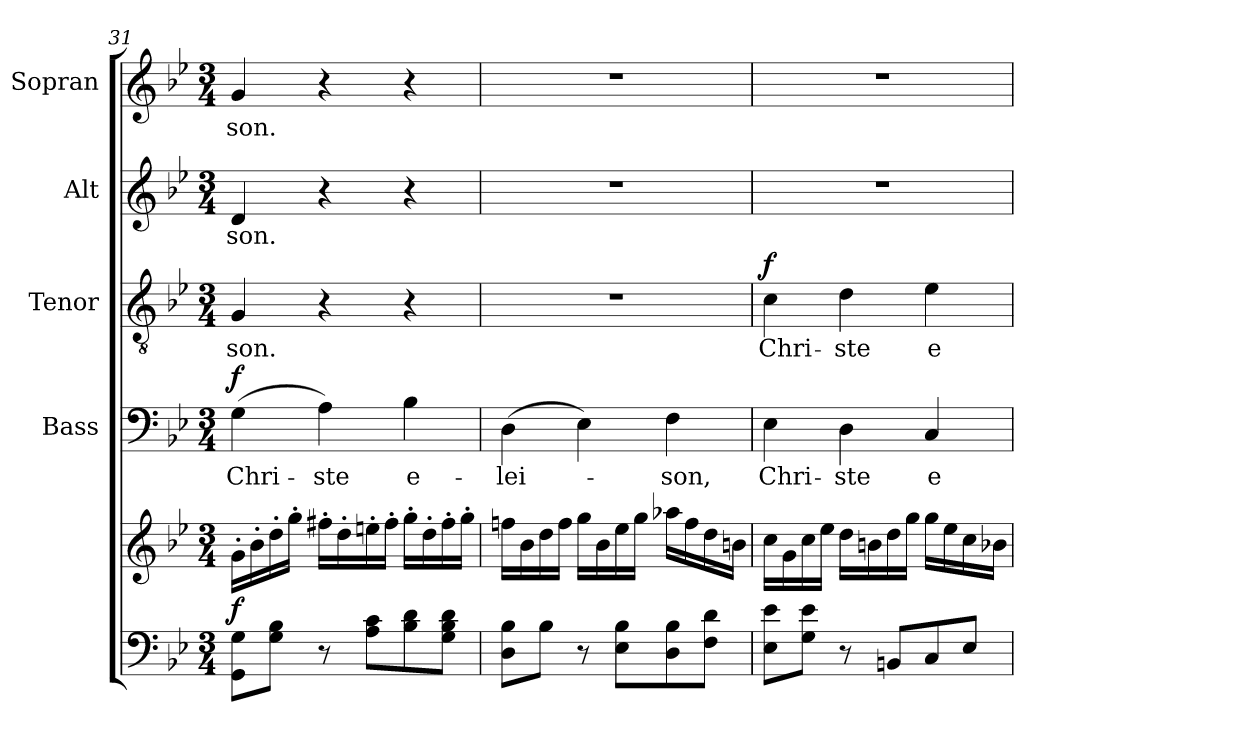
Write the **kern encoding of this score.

**kern	**kern	**dynam	**kern	**text	**dynam	**kern	**text	**dynam	**kern	**text	**kern	**text
*part5	*part5	*part5	*part4	*part4	*part4	*part3	*part3	*part3	*part2	*part2	*part1	*part1
*staff6	*staff5	*staff5/6	*staff4	*staff4	*staff4	*staff3	*staff3	*staff3	*staff2	*staff2	*staff1	*staff1
*	*	*	*I"Bass	*	*	*I"Tenor	*	*	*I"Alt	*	*I"Sopran	*
*	*	*	*I'B.	*	*	*I'T.	*	*	*I'A.	*	*I'S.	*
!!LO:LB:g=z
*clefF4	*clefG2	*	*clefF4	*	*	*clefGv2	*	*	*clefG2	*	*clefG2	*
*k[b-e-]	*k[b-e-]	*	*k[b-e-]	*	*	*k[b-e-]	*	*	*k[b-e-]	*	*k[b-e-]	*
*B-:	*B-:	*	*B-:	*	*	*B-:	*	*	*B-:	*	*B-:	*
*M3/4	*M3/4	*	*M3/4	*	*	*M3/4	*	*	*M3/4	*	*M3/4	*
=31	=31	=31	=31	=31	=31	=31	=31	=31	=31	=31	=31	=31
!	!	!LO:DY:b	!	!LO:LY:b	!LO:DY:a	!	!LO:LY:b	!	!	!LO:LY:b	!	!LO:LY:b
8GG\ 8G\L	16g'>\LL	f	(>4G\	Chri-	f	4G/	-son.	.	4d/	-son.	4g/	-son.
.	16b-'>\	.	.	.	.	.	.	.	.	.	.	.
8G\ 8B-\J	16dd'>\	.	.	.	.	.	.	.	.	.	.	.
.	16gg'>\JJ	.	.	.	.	.	.	.	.	.	.	.
!	!	!	!	!LO:LY:b	!	!	!	!	!	!	!	!
8r	16ff#X'>\LL	.	4A\)	-ste	.	4r	.	.	4r	.	4r	.
.	16dd'>\	.	.	.	.	.	.	.	.	.	.	.
8A\ 8c\L	16een'>\	.	.	.	.	.	.	.	.	.	.	.
.	16ff#'>\JJ	.	.	.	.	.	.	.	.	.	.	.
!	!	!	!	!LO:LY:b	!	!	!	!	!	!	!	!
8B-\ 8d\	16gg'>\LL	.	4B-\	e-	.	4r	.	.	4r	.	4r	.
.	16dd'>\	.	.	.	.	.	.	.	.	.	.	.
8G\ 8B-\ 8d\J	16ff#'>\	.	.	.	.	.	.	.	.	.	.	.
.	16gg'>\JJ	.	.	.	.	.	.	.	.	.	.	.
=32	=32	=32	=32	=32	=32	=32	=32	=32	=32	=32	=32	=32
!	!	!	!	!LO:LY:b	!	!	!	!	!	!	!	!
8D\ 8B-\L	16ffn\LL	.	(>4D\	-lei-	.	2.r	.	.	2.r	.	2.r	.
.	16b-\	.	.	.	.	.	.	.	.	.	.	.
8B-\J	16dd\	.	.	.	.	.	.	.	.	.	.	.
.	16ff\JJ	.	.	.	.	.	.	.	.	.	.	.
8r	16gg\LL	.	4E-\)	.	.	.	.	.	.	.	.	.
.	16b-\	.	.	.	.	.	.	.	.	.	.	.
8E-\ 8B-\L	16ee-\	.	.	.	.	.	.	.	.	.	.	.
.	16gg\JJ	.	.	.	.	.	.	.	.	.	.	.
!	!	!	!	!LO:LY:b	!	!	!	!	!	!	!	!
8D\ 8B-\	16aa-X\LL	.	4F\	-son,	.	.	.	.	.	.	.	.
.	16ff\	.	.	.	.	.	.	.	.	.	.	.
8F\ 8d\J	16dd\	.	.	.	.	.	.	.	.	.	.	.
.	16bn\JJ	.	.	.	.	.	.	.	.	.	.	.
=33	=33	=33	=33	=33	=33	=33	=33	=33	=33	=33	=33	=33
!	!	!	!	!LO:LY:b	!	!	!LO:LY:b	!LO:DY:a	!	!	!	!
8E-\ 8e-\L	16cc\LL	.	4E-\	Chri-	.	4c\	Chri-	f	2.r	.	2.r	.
.	16g\	.	.	.	.	.	.	.	.	.	.	.
8G\ 8e-\J	16cc\	.	.	.	.	.	.	.	.	.	.	.
.	16ee-\JJ	.	.	.	.	.	.	.	.	.	.	.
!	!	!	!	!LO:LY:b	!	!	!LO:LY:b	!	!	!	!	!
8r	16dd\LL	.	4D\	-ste	.	4d\	-ste	.	.	.	.	.
.	16bn\	.	.	.	.	.	.	.	.	.	.	.
8BBn/L	16dd\	.	.	.	.	.	.	.	.	.	.	.
.	16gg\JJ	.	.	.	.	.	.	.	.	.	.	.
!	!	!	!	!LO:LY:b	!	!	!LO:LY:b	!	!	!	!	!
8C/	16gg\LL	.	4C/	e-	.	4e-\	e-	.	.	.	.	.
.	16ee-\	.	.	.	.	.	.	.	.	.	.	.
8E-/J	16cc\	.	.	.	.	.	.	.	.	.	.	.
.	16b-X\JJ	.	.	.	.	.	.	.	.	.	.	.
=	=	=	=	=	=	=	=	=	=	=	=	=
*-	*-	*-	*-	*-	*-	*-	*-	*-	*-	*-	*-	*-
